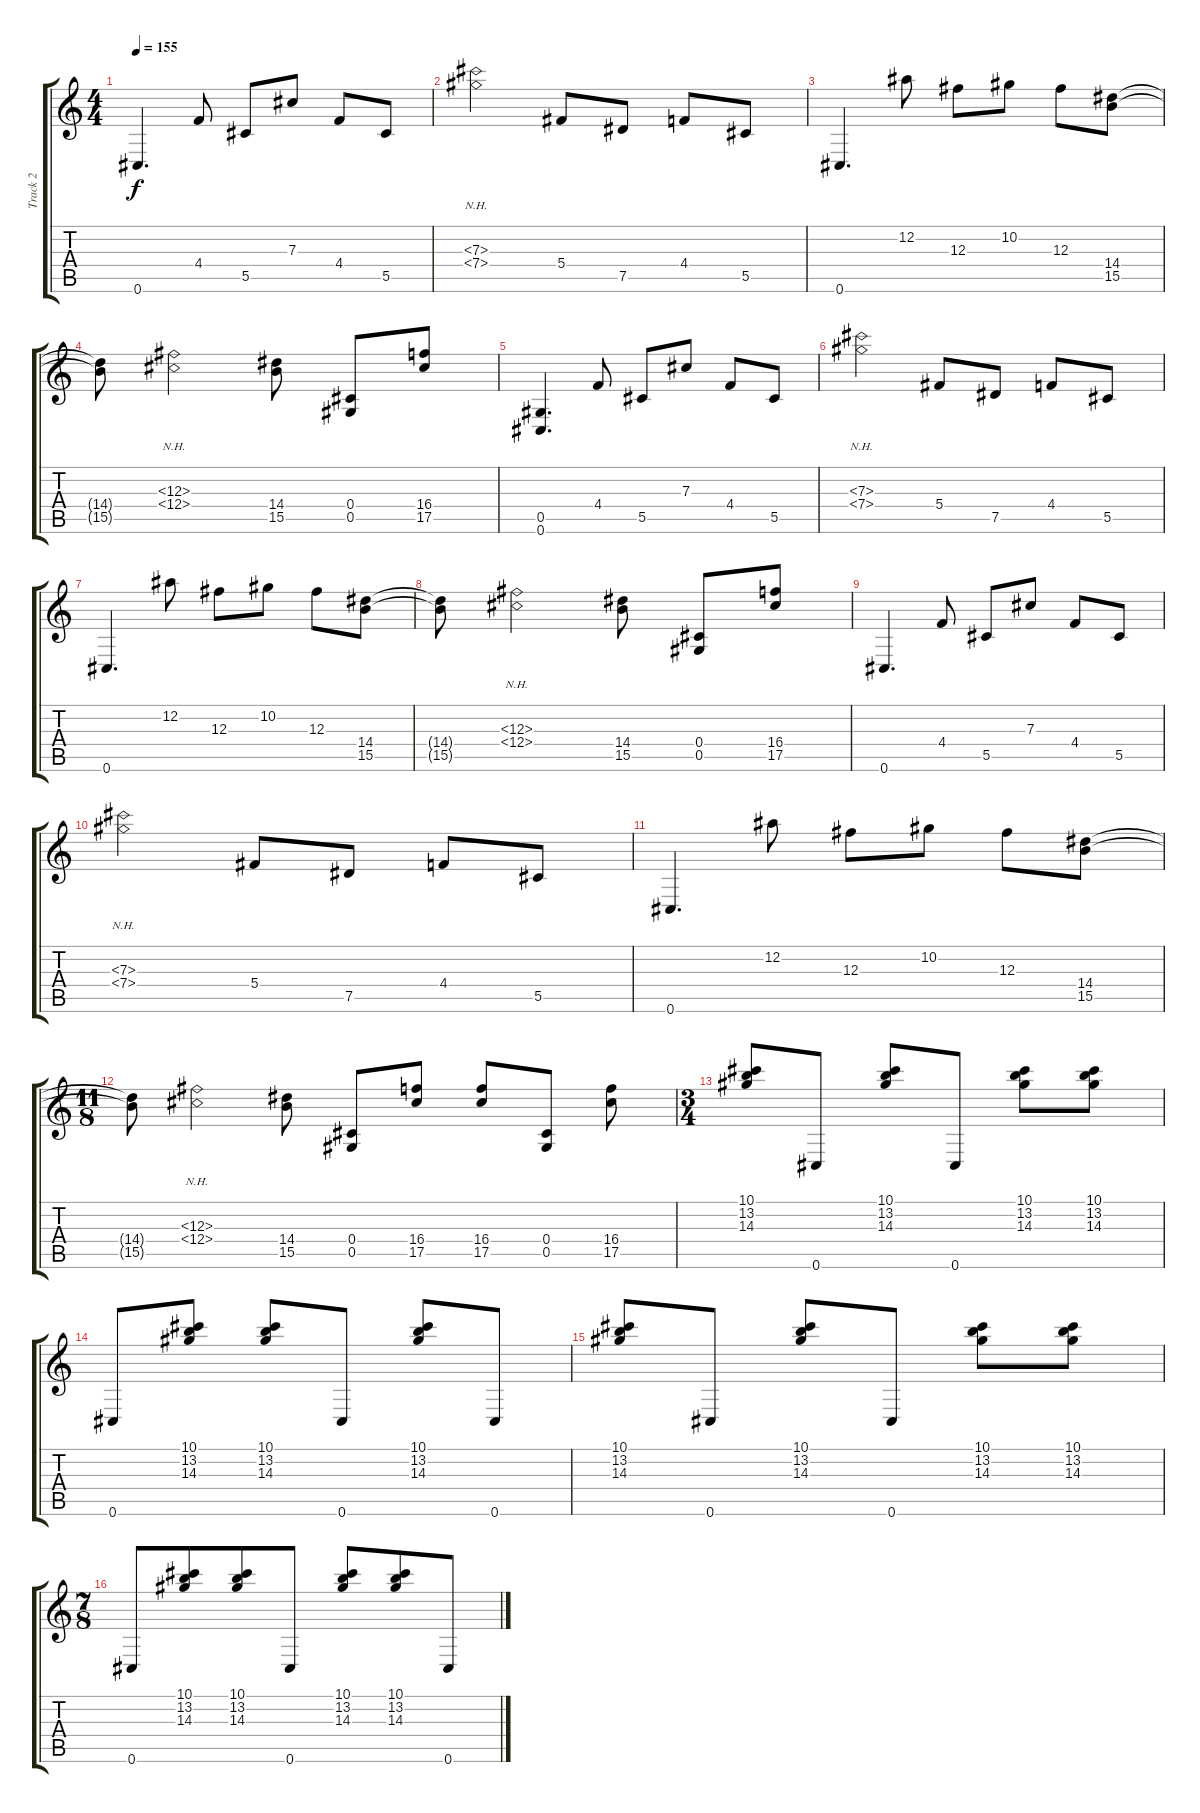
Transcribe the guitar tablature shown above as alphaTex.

\track ("Track 2" "Track 2") {instrument overdrivenguitar}
\staff {score tabs}
\tuning (Eb4 Bb3 Gb3 Db3 Ab2 Db2) {hide}
\ts (4 4)
\tempo 155
\clef g2
\ks c
0.6.4{d dy f} 4.4.8 5.5.8 7.3.8 4.4.8 5.5.8 |
(7.3{nh} 7.4{nh}).2 5.4.8 7.5.8 4.4.8 5.5.8 |
0.6.4{d} 12.2.8 12.3.8 10.2.8 12.3.8 (14.4 15.5).8 |
(14.4{t} 15.5{t}).8 (12.3{nh} 12.4{nh}).2 (14.4 15.5).8 (0.4 0.5).8 (16.4 17.5).8 |
(0.5 0.6).4{d} 4.4.8 5.5.8 7.3.8 4.4.8 5.5.8 |
(7.3{nh} 7.4{nh}).2 5.4.8 7.5.8 4.4.8 5.5.8 |
0.6.4{d} 12.2.8 12.3.8 10.2.8 12.3.8 (14.4 15.5).8 |
(14.4{t} 15.5{t}).8 (12.3{nh} 12.4{nh}).2 (14.4 15.5).8 (0.4 0.5).8 (16.4 17.5).8 |
0.6.4{d} 4.4.8 5.5.8 7.3.8 4.4.8 5.5.8 |
(7.3{nh} 7.4{nh}).2 5.4.8 7.5.8 4.4.8 5.5.8 |
0.6.4{d} 12.2.8 12.3.8 10.2.8 12.3.8 (14.4 15.5).8 |
\ts (11 8)
(14.4{t} 15.5{t}).8 (12.3{nh} 12.4{nh}).2 (14.4 15.5).8 (0.4 0.5).8 (16.4 17.5).8 (16.4 17.5).8 (0.4 0.5).8 (16.4 17.5).8 |
\ts (3 4)
(10.1 13.2 14.3).8 0.6.8 (10.1 13.2 14.3).8 0.6.8 (10.1 13.2 14.3).8 (10.1 13.2 14.3).8 |
0.6.8 (10.1 13.2 14.3).8 (10.1 13.2 14.3).8 0.6.8 (10.1 13.2 14.3).8 0.6.8 |
(10.1 13.2 14.3).8 0.6.8 (10.1 13.2 14.3).8 0.6.8 (10.1 13.2 14.3).8 (10.1 13.2 14.3).8 |
\ts (7 8)
0.6.8 (10.1 13.2 14.3).8 (10.1 13.2 14.3).8 0.6.8 (10.1 13.2 14.3).8 (10.1 13.2 14.3).8 0.6.8
